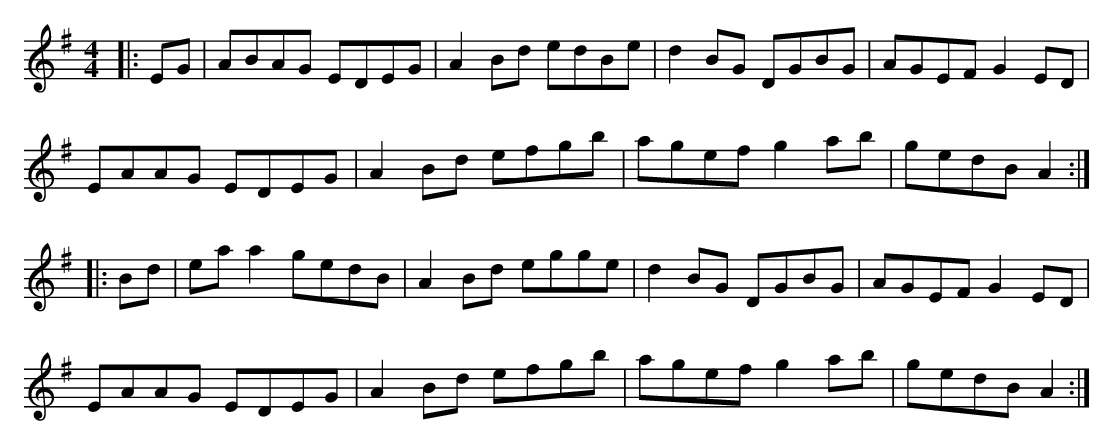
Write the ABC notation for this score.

X:1
M:4/4
K:Ador
|:EG|ABAG EDEG|A2 Bd edBe|d2 BG DGBG|AGEF G2 ED|
EAAG EDEG|A2 Bd efgb|agef g2 ab|gedB A2:|
|:Bd|ea a2 gedB|A2 Bd egge|d2 BG DGBG|AGEF G2 ED|
EAAG EDEG|A2 Bd efgb|agef g2 ab|gedB A2:|
